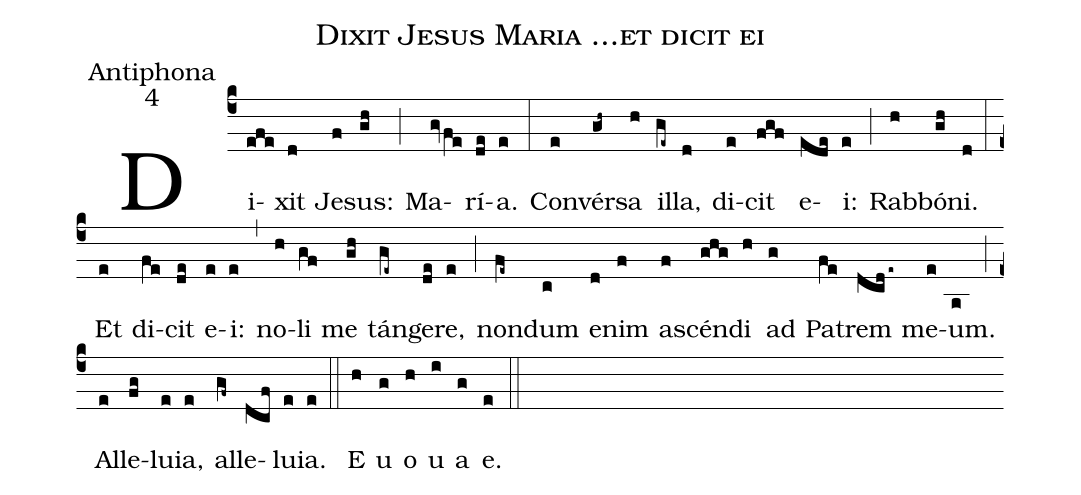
name:Dixit Jesus Maria ...et dicit ei;
office-part:Antiphona;
mode:4;
%%
(c4)Di(efe)xit(d) Je(f)sus:(gh) (;) Ma(gvfe)rí(de)a.(e) (:) Con(e)vér(gh~)sa(h) il(ge~)la,(d) di(e)cit(fgf) e(ede)i:(e) (;) Rab(h)bó(gh)ni.(d) (:) Et(e) di(fe)cit(de) e(e)i:(e) (,) no(h)li(gf) me(gh) tán(ge~)ge(de)re,(e) (;) non(fe~)dum(c) e(d)nim(f) a(f)scén(ghg)di(h) ad(g) Pa(fe)trem(dcde~) me(e)um.(a) (;) Al(e)le(fg)lu(e)ia,(e) al(gf~)le(dcf)lu(e)ia.(e) (::) E(h) u(g) o(h) u(i) a(g) e.(e) (::)
